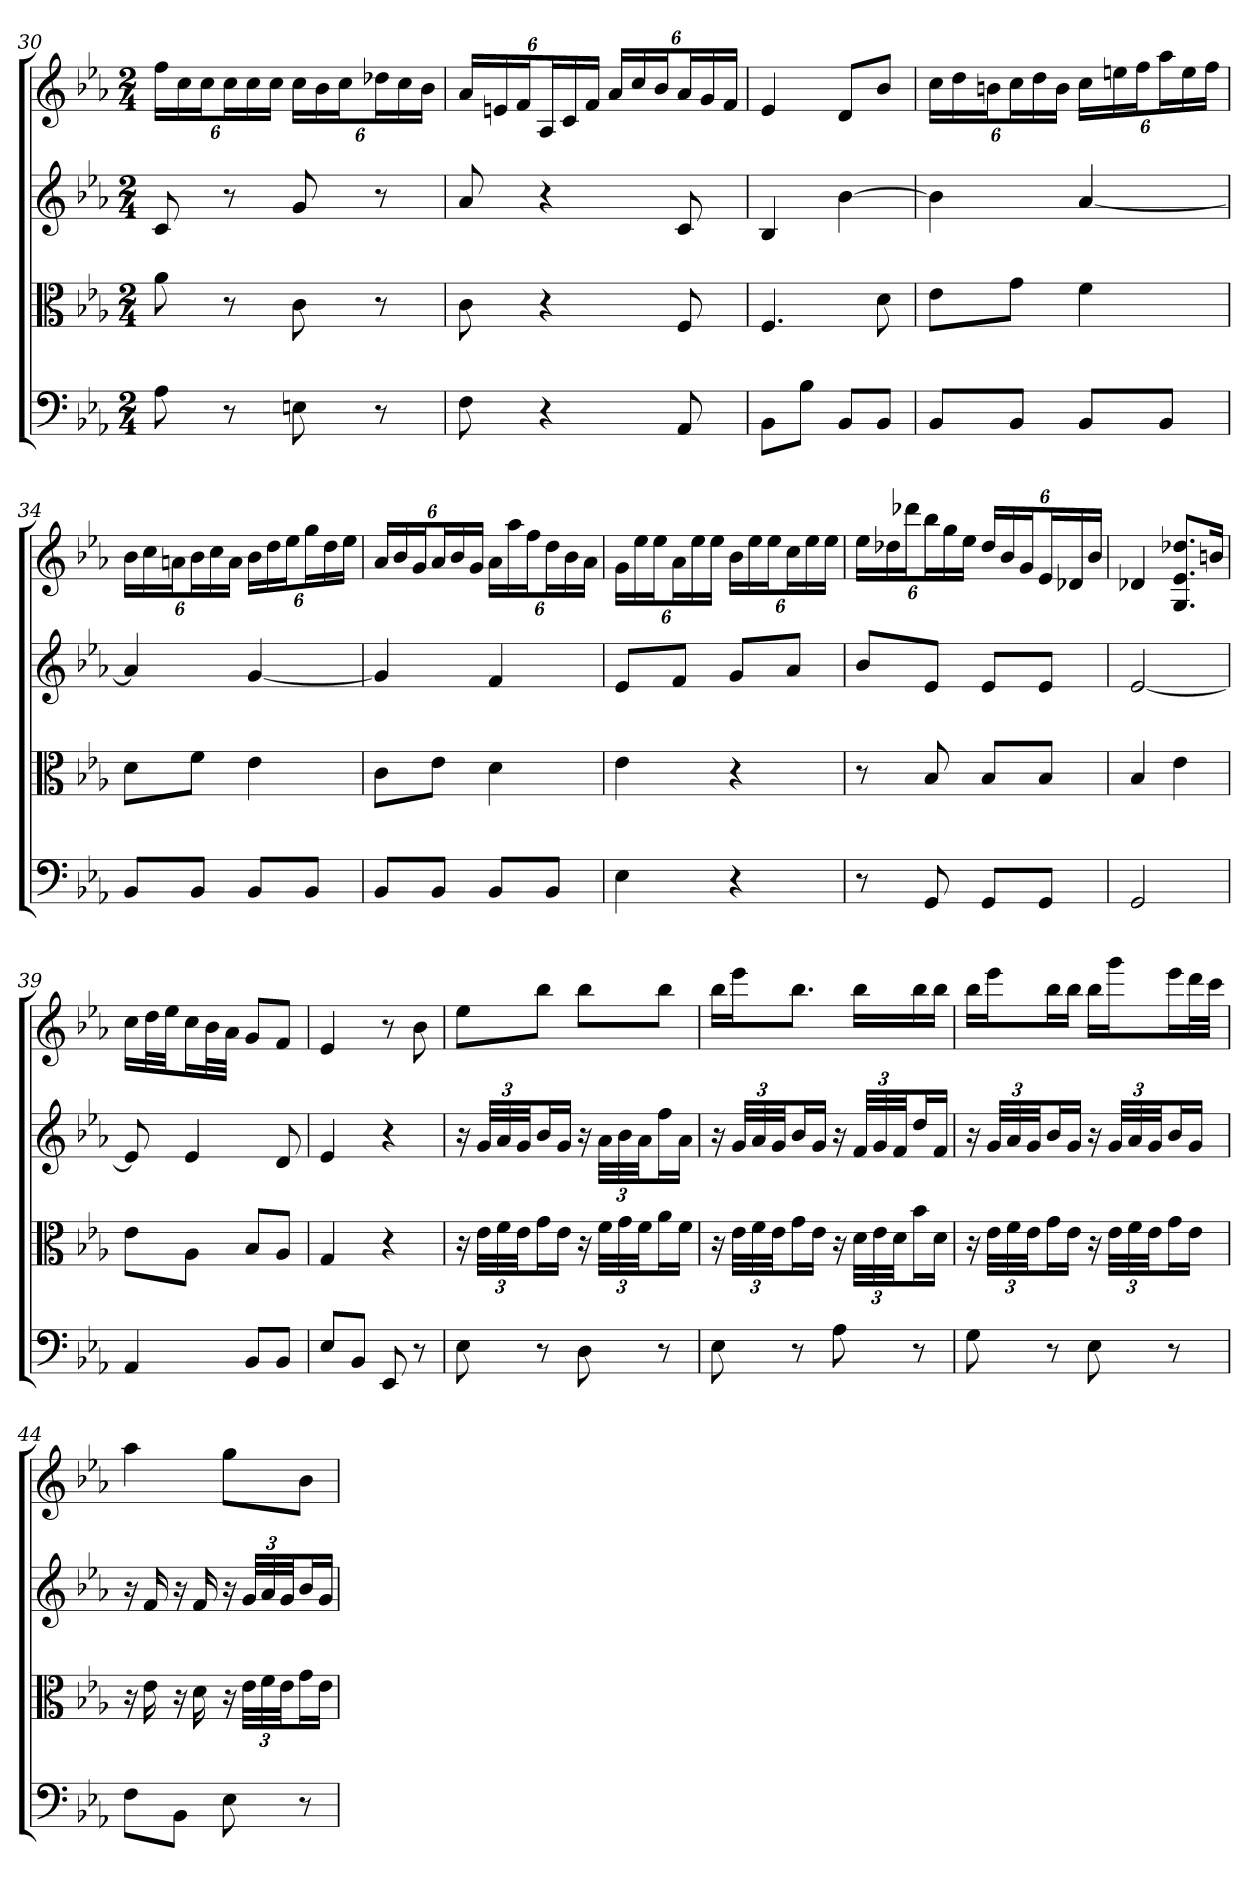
**kern	**kern	**kern	**kern
*part4	*part3	*part2	*part1
*staff4	*staff3	*staff2	*staff1
*clefF4	*clefC3	*	*
*k[b-e-a-]	*k[b-e-a-]	*k[b-e-a-]	*k[b-e-a-]
*E-:	*E-:	*E-:	*E-:
*M2/4	*M2/4	*M2/4	*M2/4
=30	=30	=30	=30
8A-	8a-	8c	24ffLL
.	.	.	24cc
.	.	.	24ccJ
8r	8r	8r	24ccL
.	.	.	24cc
.	.	.	24ccJJ
8En	8c	8g	24ccLL
.	.	.	24b-
.	.	.	24ccJ
8r	8r	8r	24dd-XL
.	.	.	24cc
.	.	.	24b-JJ
=31	=31	=31	=31
8F	8c	8a-	24a-LL
.	.	.	24en
.	.	.	24fJ
4r	4r	4r	24A-L
.	.	.	24c
.	.	.	24fJJ
.	.	.	24a-LL
.	.	.	24cc
.	.	.	24b-J
8AA-	8F	8c	24a-L
.	.	.	24g
.	.	.	24fJJ
=32	=32	=32	=32
8BB-\L	4.F	4B-	4e-
8B-\J	.	.	.
8BB-/L	.	[4b-	8dL
8BB-/J	8d	.	8b-J
=33	=33	=33	=33
8BB-/L	8e-\L	4b-]	24ccLL
.	.	.	24dd
.	.	.	24bnJ
8BB-/J	8g\J	.	24ccL
.	.	.	24dd
.	.	.	24bJJ
8BB-/L	4f	[4a-	24ccLL
.	.	.	24een
.	.	.	24ffJ
8BB-/J	.	.	24aa-L
.	.	.	24ee
.	.	.	24ffJJ
=34	=34	=34	=34
8BB-/L	8d\L	4a-]	24b-LL
.	.	.	24cc
.	.	.	24anJ
8BB-/J	8f\J	.	24b-L
.	.	.	24cc
.	.	.	24aJJ
8BB-/L	4e-	[4g	24b-LL
.	.	.	24dd
.	.	.	24ee-J
8BB-/J	.	.	24ggL
.	.	.	24dd
.	.	.	24ee-JJ
=35	=35	=35	=35
8BB-/L	8c\L	4g]	24a-LL
.	.	.	24b-
.	.	.	24gJ
8BB-/J	8e-\J	.	24a-L
.	.	.	24b-
.	.	.	24gJJ
8BB-/L	4d	4f	24a-LL
.	.	.	24aa-
.	.	.	24ffJ
8BB-/J	.	.	24ddL
.	.	.	24b-
.	.	.	24a-JJ
=36	=36	=36	=36
4E-	4e-	8e-L	24gLL
.	.	.	24ee-
.	.	.	24ee-J
.	.	8fJ	24a-L
.	.	.	24ee-
.	.	.	24ee-JJ
4r	4r	8gL	24b-LL
.	.	.	24ee-
.	.	.	24ee-J
.	.	8a-J	24ccL
.	.	.	24ee-
.	.	.	24ee-JJ
=37	=37	=37	=37
8r	8r	8b-L	24ee-LL
.	.	.	24dd-X
.	.	.	24ddd-XJ
8GG	8B-	8e-J	24bb-L
.	.	.	24gg
.	.	.	24ee-JJ
8GG/L	8B-/L	8e-L	24dd-LL
.	.	.	24b-
.	.	.	24gJ
8GG/J	8B-/J	8e-J	24e-L
.	.	.	24d-X
.	.	.	24b-JJ
=38	=38	=38	=38
2GG	4B-	[2e-	4d-X
.	4e-	.	8.G 8.e- 8.dd-XL
.	.	.	16bnJk
=39	=39	=39	=39
4AA-	8e-\L	8e-]	16ccLL
.	.	.	32ddL
.	.	.	32ee-JJ
.	8A-\J	4e-	16ccL
.	.	.	32b-L
.	.	.	32a-JJJ
8BB-/L	8B-/L	.	8gL
8BB-/J	8A-/J	8d	8fJ
=40	=40	=40	=40
8E-/L	4G	4e-	4e-
8BB-/J	.	.	.
8EE-	4r	4r	8r
8r	.	.	8b-
=41	=41	=41	=41
8E-	16r	16r	8ee-L
.	48e-\LLL	48gLLL	.
.	48f\	48a-	.
.	48e-\JJ	48gJJ	.
8r	16g\L	16b-L	8bb-J
.	16e-\JJ	16gJJ	.
8D	16r	16r	8bb-L
.	48f\LLL	48a-LLL	.
.	48g\	48b-	.
.	48f\JJ	48a-JJ	.
8r	16a-\L	16ffL	8bb-J
.	16f\JJ	16a-JJ	.
=42	=42	=42	=42
8E-	16r	16r	16bb-LL
.	48e-\LLL	48gLLL	16eee-J
.	48f\	48a-	.
.	48e-\JJ	48gJJ	.
8r	16g\L	16b-L	8.bb-J
.	16e-\JJ	16gJJ	.
8A-	16r	16r	.
.	48d\LLL	48fLLL	16bb-LL
.	48e-\	48g	.
.	48d\JJ	48fJJ	.
8r	16b-\L	16ddL	16bb-
.	16d\JJ	16fJJ	16bb-JJ
=43	=43	=43	=43
8G	16r	16r	16bb-LL
.	48e-\LLL	48gLLL	16eee-J
.	48f\	48a-	.
.	48e-\JJ	48gJJ	.
8r	16g\L	16b-L	16bb-L
.	16e-\JJ	16gJJ	16bb-JJ
8E-	16r	16r	16bb-LL
.	48e-\LLL	48gLLL	16gggJ
.	48f\	48a-	.
.	48e-\JJ	48gJJ	.
8r	16g\L	16b-L	16eee-L
.	16e-\JJ	16gJJ	32dddL
.	.	.	32cccJJJ
=44	=44	=44	=44
8F\L	16r	16r	4aa-
.	16e-	16f	.
8BB-\J	16r	16r	.
.	16d	16f	.
8E-	16r	16r	8ggL
.	48e-\LLL	48gLLL	.
.	48f\	48a-	.
.	48e-\JJ	48gJJ	.
8r	16g\L	16b-L	8b-J
.	16e-\JJ	16gJJ	.
=	=	=	=
*-	*-	*-	*-
